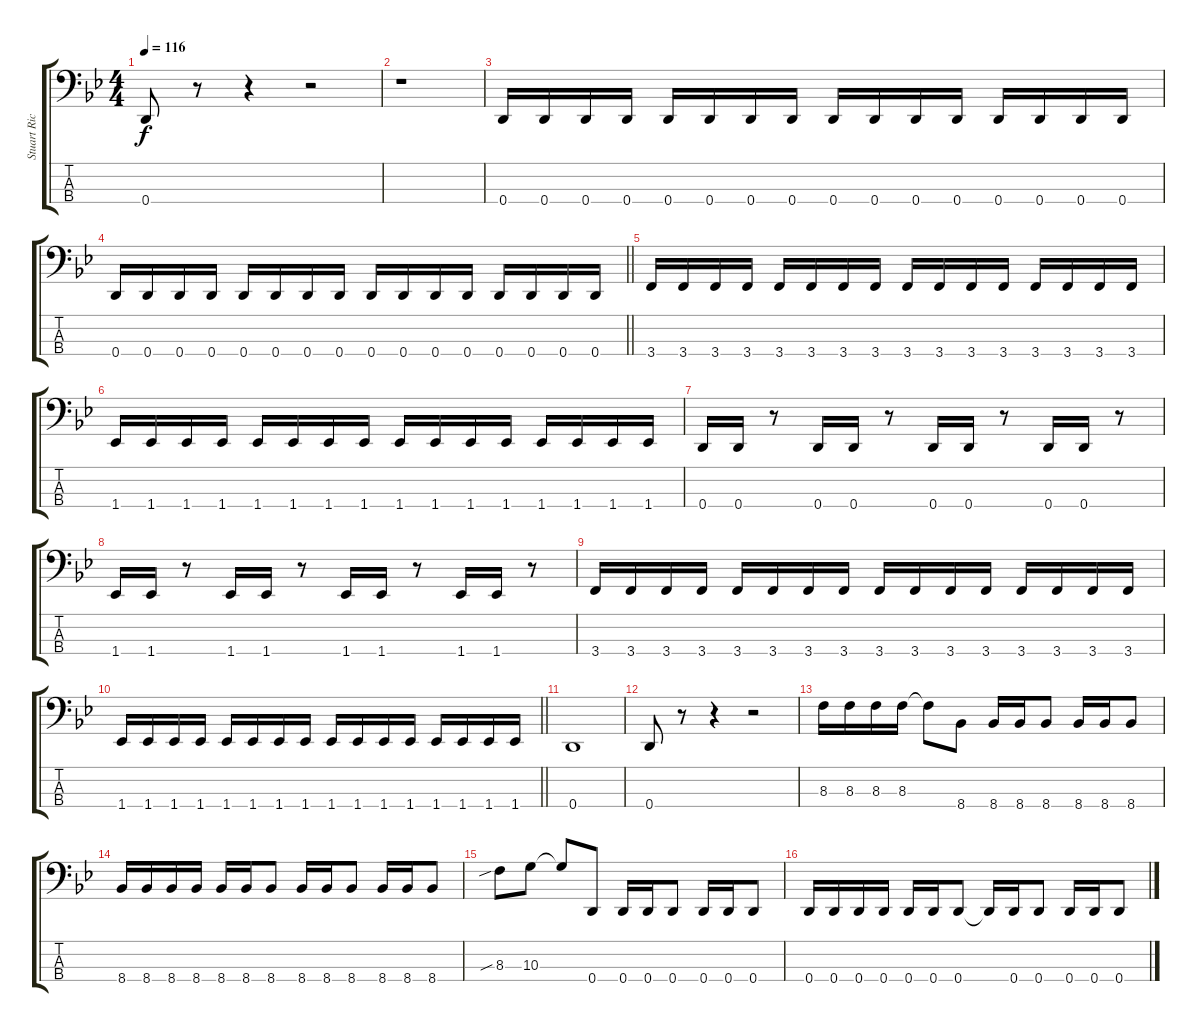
\track ("Stuart Richardson - Bass" "Stuart Ric") {instrument electricbasspick}
\staff {score tabs}
\tuning (G2 D2 A1 D1) {hide}
\ts (4 4)
\tempo 116
\clef f4
\ks bb
0.4.8{dy f} r.8 r.4 r.2 |
r.1 |
0.4.16 0.4.16 0.4.16 0.4.16 0.4.16 0.4.16 0.4.16 0.4.16 0.4.16 0.4.16 0.4.16 0.4.16 0.4.16 0.4.16 0.4.16 0.4.16 |
\barLineRight lightlight
0.4.16 0.4.16 0.4.16 0.4.16 0.4.16 0.4.16 0.4.16 0.4.16 0.4.16 0.4.16 0.4.16 0.4.16 0.4.16 0.4.16 0.4.16 0.4.16 |
3.4.16 3.4.16 3.4.16 3.4.16 3.4.16 3.4.16 3.4.16 3.4.16 3.4.16 3.4.16 3.4.16 3.4.16 3.4.16 3.4.16 3.4.16 3.4.16 |
1.4.16 1.4.16 1.4.16 1.4.16 1.4.16 1.4.16 1.4.16 1.4.16 1.4.16 1.4.16 1.4.16 1.4.16 1.4.16 1.4.16 1.4.16 1.4.16 |
0.4.16 0.4.16 r.8 0.4.16 0.4.16 r.8 0.4.16 0.4.16 r.8 0.4.16 0.4.16 r.8 |
1.4.16 1.4.16 r.8 1.4.16 1.4.16 r.8 1.4.16 1.4.16 r.8 1.4.16 1.4.16 r.8 |
3.4.16 3.4.16 3.4.16 3.4.16 3.4.16 3.4.16 3.4.16 3.4.16 3.4.16 3.4.16 3.4.16 3.4.16 3.4.16 3.4.16 3.4.16 3.4.16 |
\barLineRight lightlight
1.4.16 1.4.16 1.4.16 1.4.16 1.4.16 1.4.16 1.4.16 1.4.16 1.4.16 1.4.16 1.4.16 1.4.16 1.4.16 1.4.16 1.4.16 1.4.16 |
0.4.1 |
0.4.8 r.8 r.4 r.2 |
8.3.16 8.3.16 8.3.16 8.3.16 8.3{t}.8 8.4.8 8.4.16 8.4.16 8.4.8 8.4.16 8.4.16 8.4.8 |
8.4.16 8.4.16 8.4.16 8.4.16 8.4.16 8.4.16 8.4.8 8.4.16 8.4.16 8.4.8 8.4.16 8.4.16 8.4.8 |
8.3{sib}.8 10.3.8 10.3{t}.8 0.4.8 0.4.16 0.4.16 0.4.8 0.4.16 0.4.16 0.4.8 |
0.4.16 0.4.16 0.4.16 0.4.16 0.4.16 0.4.16 0.4.8 0.4{t}.16 0.4.16 0.4.8 0.4.16 0.4.16 0.4.8
